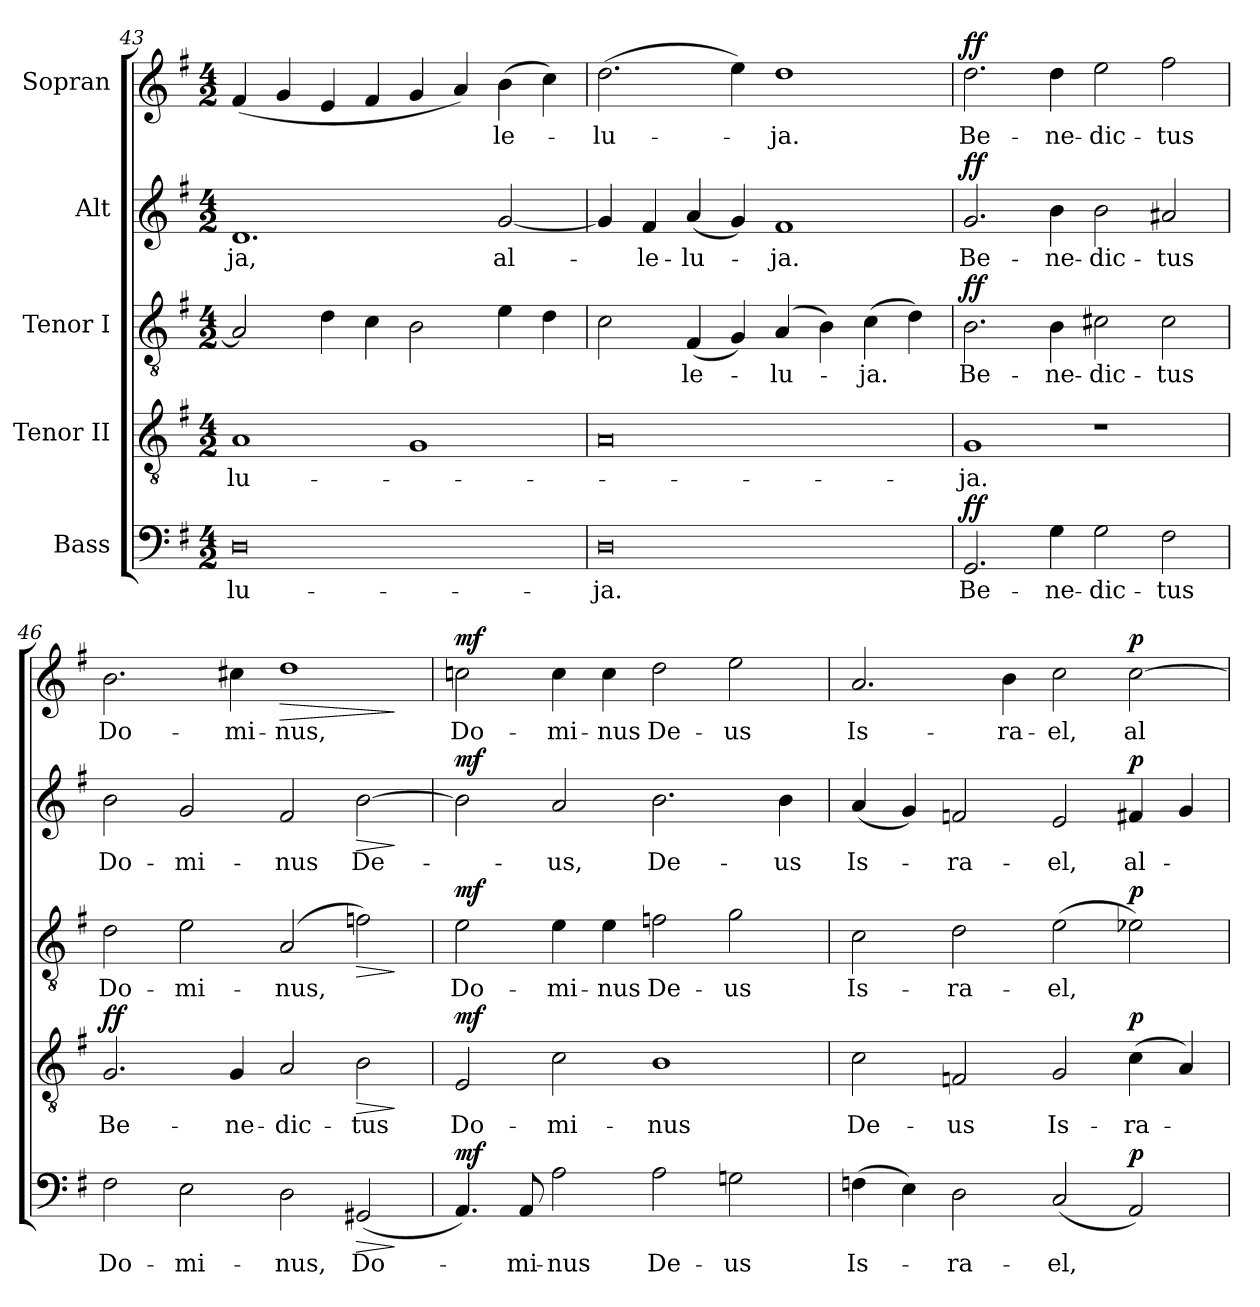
**kern	**text	**dynam	**kern	**text	**dynam	**kern	**text	**dynam	**kern	**text	**dynam	**kern	**text	**dynam
*part5	*part5	*part5	*part4	*part4	*part4	*part3	*part3	*part3	*part2	*part2	*part2	*part1	*part1	*part1
*staff5	*staff5	*staff5	*staff4	*staff4	*staff4	*staff3	*staff3	*staff3	*staff2	*staff2	*staff2	*staff1	*staff1	*staff1
*I"Bass	*	*	*I"Tenor II	*	*	*I"Tenor I	*	*	*I"Alt	*	*	*I"Sopran	*	*
*clefF4	*	*	*clefGv2	*	*	*clefGv2	*	*	*clefG2	*	*	*clefG2	*	*
*k[f#]	*	*	*k[f#]	*	*	*k[f#]	*	*	*k[f#]	*	*	*k[f#]	*	*
*G:	*	*	*G:	*	*	*G:	*	*	*G:	*	*	*G:	*	*
*M4/2	*	*	*M4/2	*	*	*M4/2	*	*	*M4/2	*	*	*M4/2	*	*
=43	=43	=43	=43	=43	=43	=43	=43	=43	=43	=43	=43	=43	=43	=43
0D	-lu-	.	1A	-lu-	.	2A/]	.	.	1.d	-ja,	.	(4f#/	.	.
.	.	.	.	.	.	.	.	.	.	.	.	4g/	.	.
.	.	.	.	.	.	4d\	.	.	.	.	.	4e/	.	.
.	.	.	.	.	.	4c\	.	.	.	.	.	4f#/	.	.
.	.	.	1G	.	.	2B\	.	.	.	.	.	4g/	.	.
.	.	.	.	.	.	.	.	.	.	.	.	4a/)	.	.
.	.	.	.	.	.	4e\	.	.	[2g/	al-	.	(>4b\	-le-	.
.	.	.	.	.	.	4d\	.	.	.	.	.	4cc\)	.	.
=44	=44	=44	=44	=44	=44	=44	=44	=44	=44	=44	=44	=44	=44	=44
0D	-ja.	.	0A	.	.	2c\	.	.	4g/]	.	.	(>2.dd\	-lu-	.
.	.	.	.	.	.	.	.	.	4f#/	-le-	.	.	.	.
.	.	.	.	.	.	(4F#/	-le-	.	(4a/	-lu-	.	.	.	.
.	.	.	.	.	.	4G/)	.	.	4g/)	.	.	4ee\)	.	.
.	.	.	.	.	.	(>4A/	-lu-	.	1f#	-ja.	.	1dd	-ja.	.
.	.	.	.	.	.	4B\)	.	.	.	.	.	.	.	.
.	.	.	.	.	.	(>4c\	-ja.	.	.	.	.	.	.	.
.	.	.	.	.	.	4d\)	.	.	.	.	.	.	.	.
!!LO:PB:g=z
=45	=45	=45	=45	=45	=45	=45	=45	=45	=45	=45	=45	=45	=45	=45
!	!	!LO:DY:a	!	!	!	!	!	!LO:DY:a	!	!	!LO:DY:a	!	!	!LO:DY:a
2.GG/	Be-	ff	1G	-ja.	.	2.B\	Be-	ff	2.g/	Be-	ff	2.dd\	Be-	ff
4G\	-ne-	.	.	.	.	4B\	-ne-	.	4b\	-ne-	.	4dd\	-ne-	.
2G\	-dic-	.	1r	.	.	2c#X\	-dic-	.	2b\	-dic-	.	2ee\	-dic-	.
2F#\	-tus	.	.	.	.	2c#\	-tus	.	2a#X/	-tus	.	2ff#\	-tus	.
=46	=46	=46	=46	=46	=46	=46	=46	=46	=46	=46	=46	=46	=46	=46
!	!	!	!	!	!LO:DY:a	!	!	!	!	!	!	!	!	!
2F#\	Do-	.	2.G/	Be-	ff	2d\	Do-	.	2b\	Do-	.	2.b\	Do-	.
2E\	-mi-	.	.	.	.	2e\	-mi-	.	2g/	-mi-	.	.	.	.
.	.	.	4G/	-ne-	.	.	.	.	.	.	.	4cc#X\	-mi-	.
!	!	!	!	!	!	!	!	!	!	!	!	!	!	!LO:HP:b
2D\	-nus,	.	2A/	-dic-	.	(2A/	-nus,	.	2f#/	-nus	.	1dd	-nus,	>
!	!	!LO:HP:b	!	!	!LO:HP:b	!	!	!LO:HP:b	!	!	!LO:HP:b	!	!	!
(2GG#X/	Do-	>	2B\	-tus	>	2fn\)	.	>	[2b\	De-	>	.	.	.
.	.	]	.	.	]	.	.	]	.	.	]	.	.	]
=47	=47	=47	=47	=47	=47	=47	=47	=47	=47	=47	=47	=47	=47	=47
!	!	!LO:DY:a	!	!	!LO:DY:a	!	!	!LO:DY:a	!	!	!LO:DY:a	!	!	!LO:DY:a
4.AA/)	.	mf	2E/	Do-	mf	2e\	Do-	mf	2b\]	.	mf	2ccn\	Do-	mf
8AA/	-mi-	.	.	.	.	.	.	.	.	.	.	.	.	.
2A\	-nus	.	2c\	-mi-	.	4e\	-mi-	.	2a/	-us,	.	4cc\	-mi-	.
.	.	.	.	.	.	4e\	-nus	.	.	.	.	4cc\	-nus	.
2A\	De-	.	1B	-nus	.	2fn\	De-	.	2.b\	De-	.	2dd\	De-	.
2Gn\	-us	.	.	.	.	2g\	-us	.	.	.	.	2ee\	-us	.
.	.	.	.	.	.	.	.	.	4b\	-us	.	.	.	.
!!LO:LB:g=z
=48	=48	=48	=48	=48	=48	=48	=48	=48	=48	=48	=48	=48	=48	=48
(>4Fn\	Is-	.	2c\	De-	.	2c\	Is-	.	(4a/	Is-	.	2.a/	Is-	.
4E\)	.	.	.	.	.	.	.	.	4g/)	.	.	.	.	.
2D\	-ra-	.	2Fn/	-us	.	2d\	-ra-	.	2fn/	-ra-	.	.	.	.
.	.	.	.	.	.	.	.	.	.	.	.	4b\	-ra-	.
(2C/	-el,	.	2G/	Is-	.	(2e\	-el,	.	2e/	-el,	.	2cc\	-el,	.
!	!	!LO:DY:a	!	!	!LO:DY:a	!	!	!LO:DY:a	!	!	!LO:DY:a	!	!	!LO:DY:a
2AA/)	.	p	(>4c\	-ra-	p	2e-X\)	.	p	4f#X/	al-	p	[2cc\	al-	p
.	.	.	4A/)	.	.	.	.	.	4g/	.	.	.	.	.
=	=	=	=	=	=	=	=	=	=	=	=	=	=	=
*-	*-	*-	*-	*-	*-	*-	*-	*-	*-	*-	*-	*-	*-	*-
